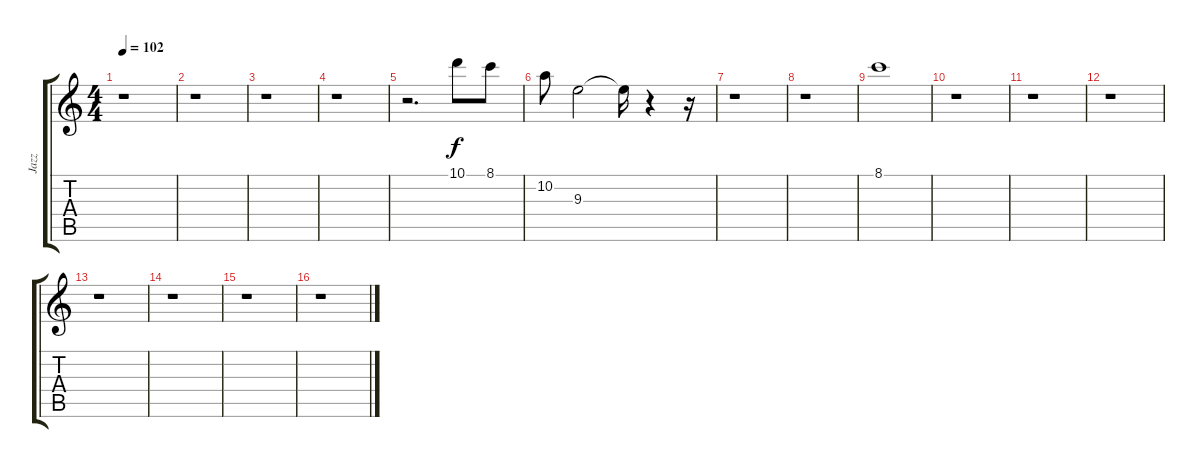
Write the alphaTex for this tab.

\track ("Jazz" "Jazz") {instrument electricguitarjazz}
\staff {score tabs}
\tuning (E4 B3 G3 D3 A2 E2) {hide}
\ts (4 4)
\tempo 102
\clef g2
\ks c
r.1{dy f} |
r.1 |
r.1 |
r.1 |
r.2{d} 10.1.8 8.1.8 |
10.2.8 9.3.2 9.3{t}.16 r.4 r.16 |
r.1 |
r.1 |
8.1.1 |
r.1 |
r.1 |
r.1 |
r.1 |
r.1 |
r.1 |
r.1
